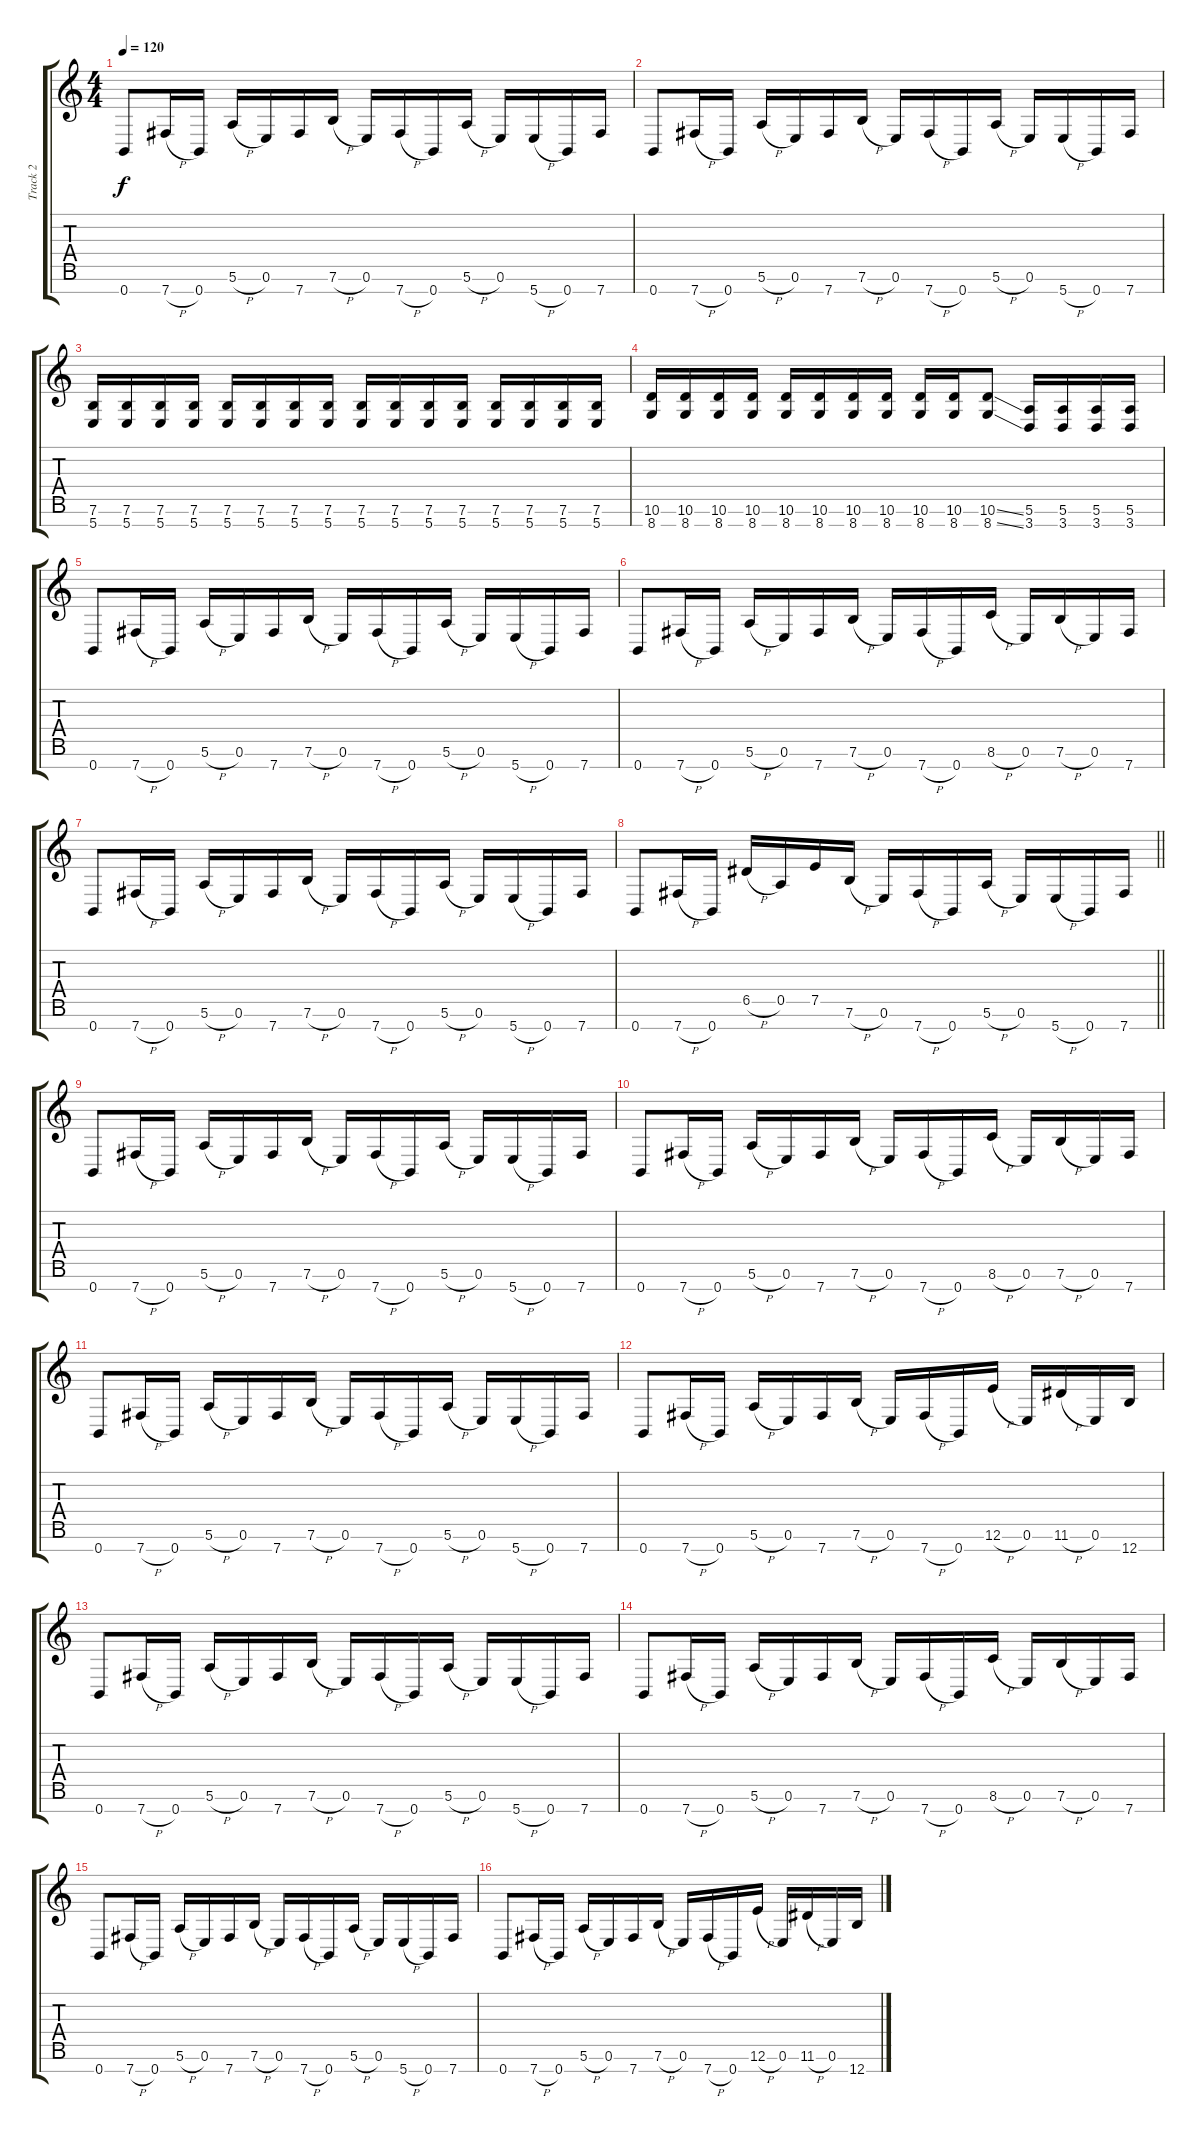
\track ("Track 2" "Track 2") {instrument distortionguitar}
\staff {score tabs}
\tuning (E4 B3 G3 D3 A2 E2 B1) {hide}
\ts (4 4)
\tempo 120
\clef g2
\ks c
0.7.8{dy f} 7.7{h}.16 0.7.16 5.6{h}.16 0.6.16 7.7.16 7.6{h}.16 0.6.16 7.7{h}.16 0.7.16 5.6{h}.16 0.6.16 5.7{h}.16 0.7.16 7.7.16 |
0.7.8 7.7{h}.16 0.7.16 5.6{h}.16 0.6.16 7.7.16 7.6{h}.16 0.6.16 7.7{h}.16 0.7.16 5.6{h}.16 0.6.16 5.7{h}.16 0.7.16 7.7.16 |
(7.6 5.7).16 (7.6 5.7).16 (7.6 5.7).16 (7.6 5.7).16 (7.6 5.7).16 (7.6 5.7).16 (7.6 5.7).16 (7.6 5.7).16 (7.6 5.7).16 (7.6 5.7).16 (7.6 5.7).16 (7.6 5.7).16 (7.6 5.7).16 (7.6 5.7).16 (7.6 5.7).16 (7.6 5.7).16 |
(10.6 8.7).16 (10.6 8.7).16 (10.6 8.7).16 (10.6 8.7).16 (10.6 8.7).16 (10.6 8.7).16 (10.6 8.7).16 (10.6 8.7).16 (10.6 8.7).16 (10.6 8.7).16 (10.6{ss} 8.7{ss}).8 (5.6 3.7).16 (5.6 3.7).16 (5.6 3.7).16 (5.6 3.7).16 |
0.7.8{balance 0} 7.7{h}.16 0.7.16 5.6{h}.16 0.6.16 7.7.16 7.6{h}.16 0.6.16 7.7{h}.16 0.7.16 5.6{h}.16 0.6.16 5.7{h}.16 0.7.16 7.7.16 |
0.7.8 7.7{h}.16 0.7.16 5.6{h}.16 0.6.16 7.7.16 7.6{h}.16 0.6.16 7.7{h}.16 0.7.16 8.6{h}.16 0.6.16 7.6{h}.16 0.6.16 7.7.16 |
0.7.8 7.7{h}.16 0.7.16 5.6{h}.16 0.6.16 7.7.16 7.6{h}.16 0.6.16 7.7{h}.16 0.7.16 5.6{h}.16 0.6.16 5.7{h}.16 0.7.16 7.7.16 |
\barLineRight lightlight
0.7.8 7.7{h}.16 0.7.16 6.5{h}.16 0.5.16 7.5.16 7.6{h}.16 0.6.16 7.7{h}.16 0.7.16 5.6{h}.16 0.6.16 5.7{h}.16 0.7.16 7.7.16 |
0.7.8 7.7{h}.16 0.7.16 5.6{h}.16 0.6.16 7.7.16 7.6{h}.16 0.6.16 7.7{h}.16 0.7.16 5.6{h}.16 0.6.16 5.7{h}.16 0.7.16 7.7.16 |
0.7.8 7.7{h}.16 0.7.16 5.6{h}.16 0.6.16 7.7.16 7.6{h}.16 0.6.16 7.7{h}.16 0.7.16 8.6{h}.16 0.6.16 7.6{h}.16 0.6.16 7.7.16 |
0.7.8 7.7{h}.16 0.7.16 5.6{h}.16 0.6.16 7.7.16 7.6{h}.16 0.6.16 7.7{h}.16 0.7.16 5.6{h}.16 0.6.16 5.7{h}.16 0.7.16 7.7.16 |
0.7.8 7.7{h}.16 0.7.16 5.6{h}.16 0.6.16 7.7.16 7.6{h}.16 0.6.16 7.7{h}.16 0.7.16 12.6{h}.16 0.6.16 11.6{h}.16 0.6.16 12.7.16 |
0.7.8 7.7{h}.16 0.7.16 5.6{h}.16 0.6.16 7.7.16 7.6{h}.16 0.6.16 7.7{h}.16 0.7.16 5.6{h}.16 0.6.16 5.7{h}.16 0.7.16 7.7.16 |
0.7.8 7.7{h}.16 0.7.16 5.6{h}.16 0.6.16 7.7.16 7.6{h}.16 0.6.16 7.7{h}.16 0.7.16 8.6{h}.16 0.6.16 7.6{h}.16 0.6.16 7.7.16 |
0.7.8 7.7{h}.16 0.7.16 5.6{h}.16 0.6.16 7.7.16 7.6{h}.16 0.6.16 7.7{h}.16 0.7.16 5.6{h}.16 0.6.16 5.7{h}.16 0.7.16 7.7.16 |
0.7.8 7.7{h}.16 0.7.16 5.6{h}.16 0.6.16 7.7.16 7.6{h}.16 0.6.16 7.7{h}.16 0.7.16 12.6{h}.16 0.6.16 11.6{h}.16 0.6.16 12.7.16
